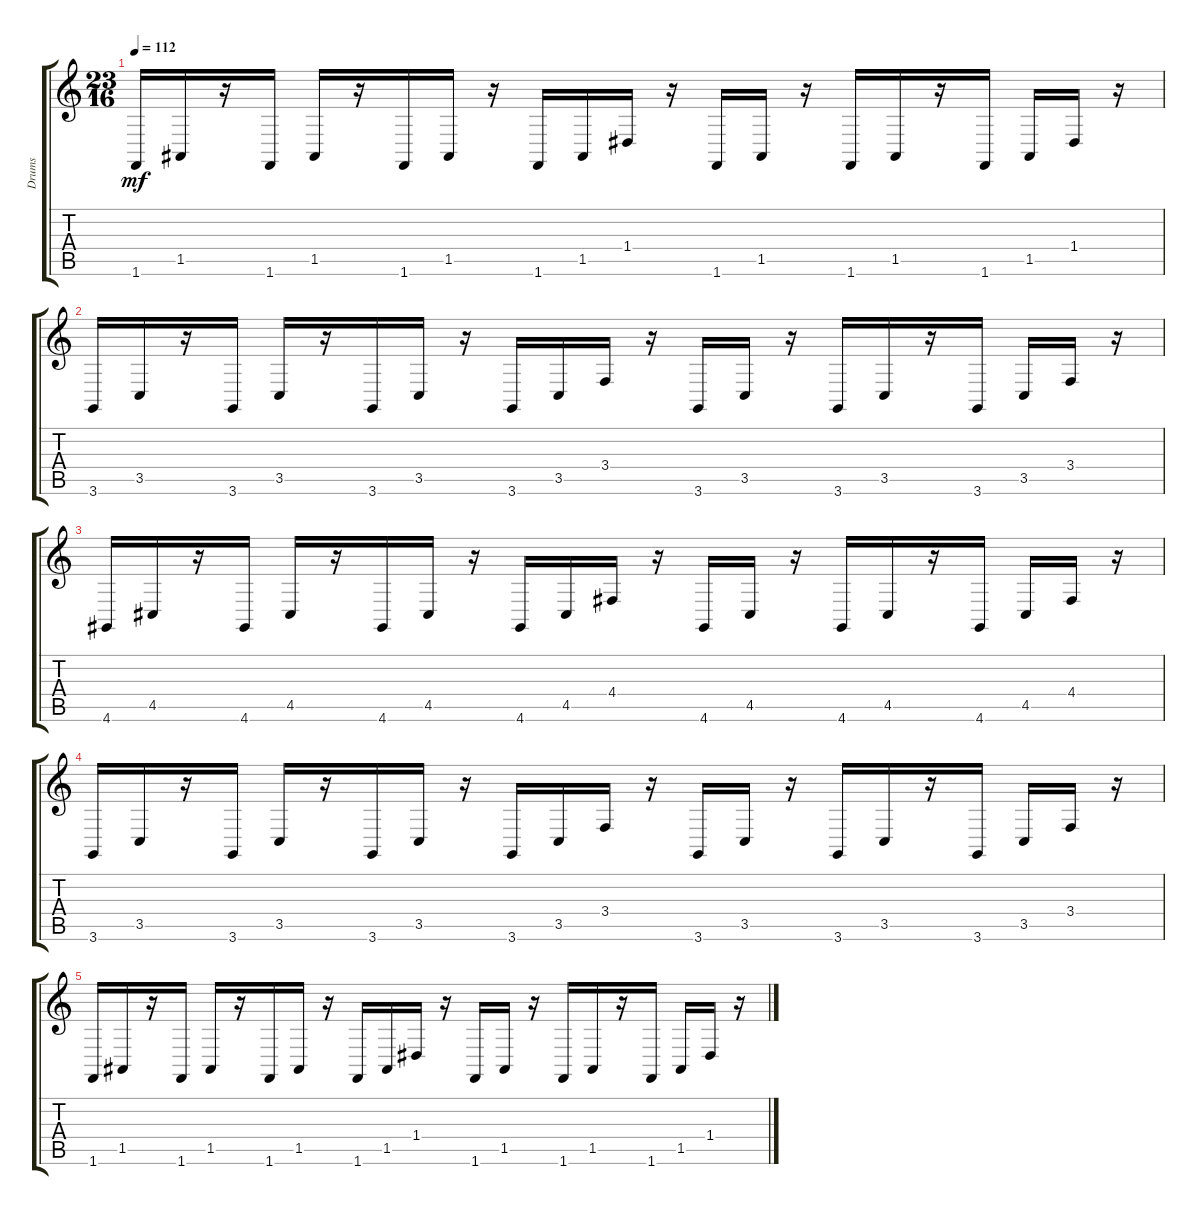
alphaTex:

\track ("Drums" "Drums") {instrument timpani}
\staff {score tabs}
\tuning (E4 B3 G3 D3 A2 E2) {hide}
\ts (23 16)
\tempo 112
\clef g2
\ks c
1.6.16{dy mf} 1.5.16 r.16 1.6.16 1.5.16 r.16 1.6.16 1.5.16 r.16 1.6.16 1.5.16 1.4.16 r.16 1.6.16 1.5.16 r.16 1.6.16 1.5.16 r.16 1.6.16 1.5.16 1.4.16 r.16 |
3.6.16 3.5.16 r.16 3.6.16 3.5.16 r.16 3.6.16 3.5.16 r.16 3.6.16 3.5.16 3.4.16 r.16 3.6.16 3.5.16 r.16 3.6.16 3.5.16 r.16 3.6.16 3.5.16 3.4.16 r.16 |
4.6.16 4.5.16 r.16 4.6.16 4.5.16 r.16 4.6.16 4.5.16 r.16 4.6.16 4.5.16 4.4.16 r.16 4.6.16 4.5.16 r.16 4.6.16 4.5.16 r.16 4.6.16 4.5.16 4.4.16 r.16 |
3.6.16 3.5.16 r.16 3.6.16 3.5.16 r.16 3.6.16 3.5.16 r.16 3.6.16 3.5.16 3.4.16 r.16 3.6.16 3.5.16 r.16 3.6.16 3.5.16 r.16 3.6.16 3.5.16 3.4.16 r.16 |
1.6.16 1.5.16 r.16 1.6.16 1.5.16 r.16 1.6.16 1.5.16 r.16 1.6.16 1.5.16 1.4.16 r.16 1.6.16 1.5.16 r.16 1.6.16 1.5.16 r.16 1.6.16 1.5.16 1.4.16 r.16
